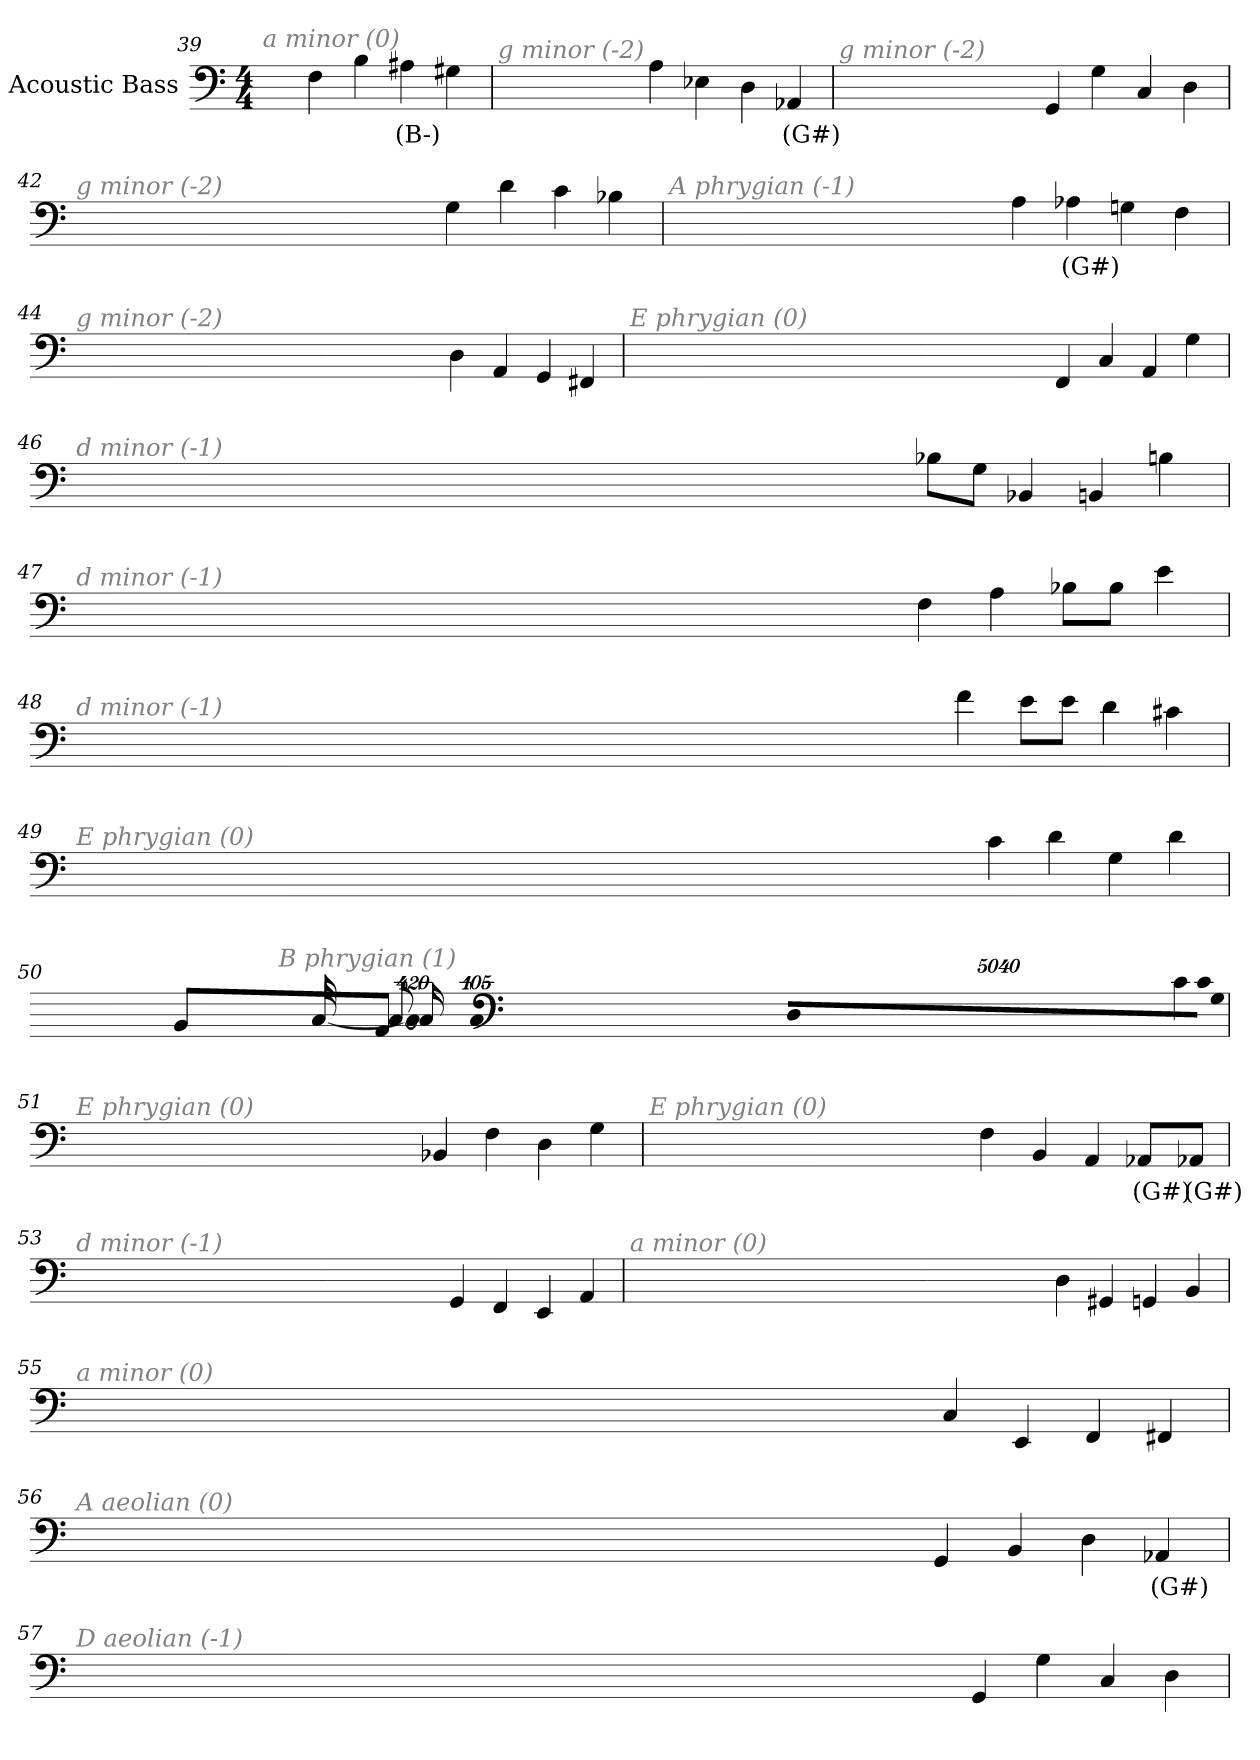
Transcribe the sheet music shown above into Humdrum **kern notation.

**kern	**text
*part1	*part1
*staff1	*staff1
*I"Acoustic Bass	*
*clefF4	*
*ITrd7c12	*
*k[]	*
*C:	*
*M4/4	*
=39	=39
!LO:TX:i:color=#808080:t=a minor (0)	!
4FF	.
4BB	.
4AA#Xi	(B-)
4GG#X	.
=40	=40
!LO:TX:i:color=#808080:t=g minor (-2)	!
4AA	.
4EE-X	.
4DD	.
4AAA-Xj	(G#)
=41	=41
!LO:TX:i:color=#808080:t=g minor (-2)	!
4GGG	.
4GG	.
4CC	.
4DD	.
=42	=42
!LO:TX:i:color=#808080:t=g minor (-2)	!
4GG	.
4D	.
4C	.
4BB-X	.
=43	=43
!LO:TX:i:color=#808080:t=A phrygian (-1)	!
4AA	.
4AA-Xj	(G#)
4GGn	.
4FF	.
=44	=44
!LO:TX:i:color=#808080:t=g minor (-2)	!
4DD	.
4AAA	.
4GGG	.
4FFF#X	.
=45	=45
!LO:TX:i:color=#808080:t=E phrygian (0)	!
4FFF	.
4CC	.
4AAA	.
4GG	.
=46	=46
!LO:TX:i:color=#808080:t=d minor (-1)	!
8BB-XL	.
8GGJ	.
4BBB-X	.
4BBBn	.
4BBn	.
=47	=47
!LO:TX:i:color=#808080:t=d minor (-1)	!
4FF	.
4AA	.
8BB-XL	.
8BB-J	.
4E	.
=48	=48
!LO:TX:i:color=#808080:t=d minor (-1)	!
4F	.
8EL	.
8EJ	.
4D	.
4C#X	.
=49	=49
!LO:TX:i:color=#808080:t=E phrygian (0)	!
4C	.
4D	.
4GG	.
4D	.
=50	=50
!LO:TX:i:color=#808080:t=B phrygian (1)	!
4C	.
!LO:N:vis=8	!
40320%3347CL	.
!LO:N:vis=8	!
40320%3347GG	.
!LO:N:vis=8	!
40320%3347DDJ	.
!LO:N:vis=1024	!
[13440%13CC	.
8CC_	.
16CC_	.
32CC_	.
!LO:N:vis=1024%31	!
13440%407CC]	.
8BBBL	.
8AAAJ	.
=51	=51
!LO:TX:i:color=#808080:t=E phrygian (0)	!
4BBB-X	.
4FF	.
4DD	.
4GG	.
=52	=52
!LO:TX:i:color=#808080:t=E phrygian (0)	!
4FF	.
4BBB	.
4AAA	.
8AAA-XjL	(G#)
8AAA-XjJ	(G#)
=53	=53
!LO:TX:i:color=#808080:t=d minor (-1)	!
4GGG	.
4FFF	.
4EEE	.
4AAA	.
=54	=54
!LO:TX:i:color=#808080:t=a minor (0)	!
4DD	.
4GGG#X	.
4GGGn	.
4BBB	.
=55	=55
!LO:TX:i:color=#808080:t=a minor (0)	!
4CC	.
4EEE	.
4FFF	.
4FFF#X	.
=56	=56
!LO:TX:i:color=#808080:t=A aeolian (0)	!
4GGG	.
4BBB	.
4DD	.
4AAA-Xj	(G#)
=57	=57
!LO:TX:i:color=#808080:t=D aeolian (-1)	!
4GGG	.
4GG	.
4CC	.
4DD	.
=	=
*-	*-
